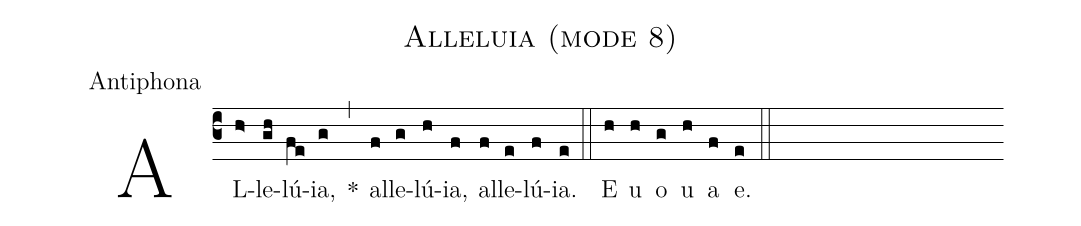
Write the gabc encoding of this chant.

name:Alleluia (mode 8);
office-part:Antiphona;
%%
(c3)AL(h>)le(gh)lú(fe)ia,(g) *(,) al(f)le(g)lú(h)ia,(f) al(f)le(e)lú(f)ia.(e) (::) E(h) u(h) o(g) u(h) a(f) e.(e) (::)
